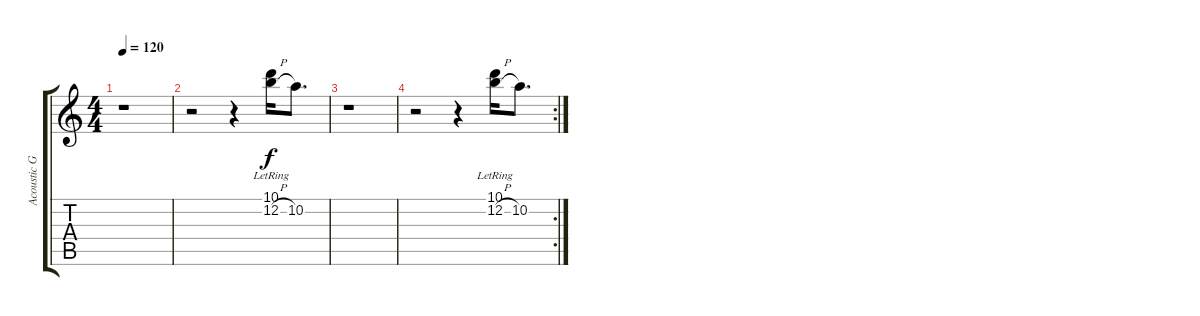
\track ("Acoustic Guitar 2" "Acoustic G") {instrument acousticguitarsteel}
\staff {score tabs}
\tuning (E4 B3 G3 D3 A2 D2) {hide}
\ts (4 4)
\tempo 120
\clef g2
\ks c
r.1{dy f} |
r.2 r.4 (10.1 12.2{h lr}).16 10.2.8{d} |
r.1 |
\rc 2
r.2 r.4 (10.1 12.2{h lr}).16 10.2.8{d}
